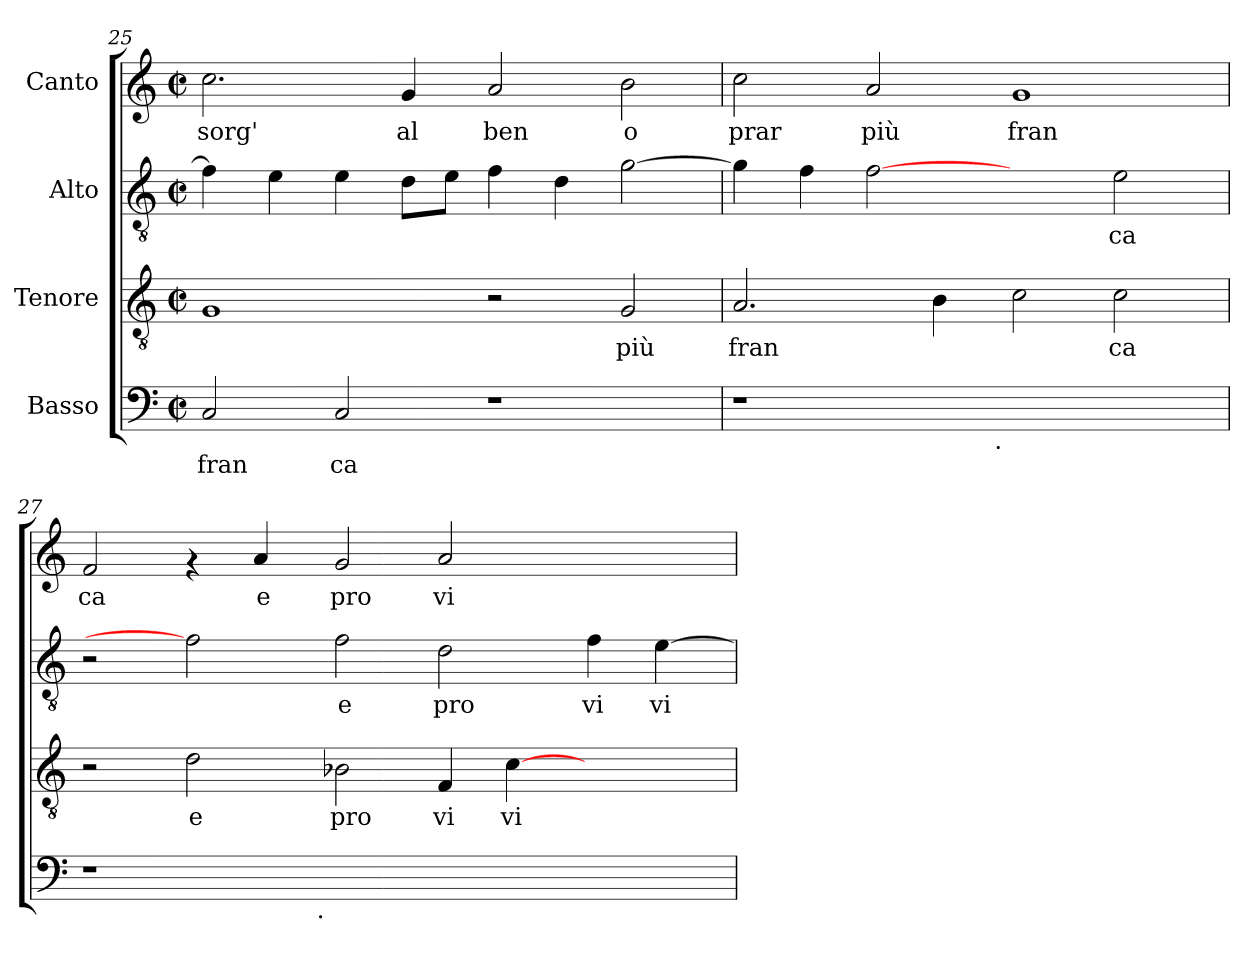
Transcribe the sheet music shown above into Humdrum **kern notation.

**kern	**text	**kern	**text	**kern	**text	**kern	**text
*part4	*part4	*part3	*part3	*part2	*part2	*part1	*part1
*staff4	*staff4	*staff3	*staff3	*staff2	*staff2	*staff1	*staff1
*I"Basso	*	*I"Tenore	*	*I"Alto	*	*I"Canto	*
!!LO:LB:g=z
*clefF4	*	*clefGv2	*	*clefGv2	*	*clefG2	*
*k[]	*	*k[]	*	*k[]	*	*k[]	*
*C:	*	*C:	*	*C:	*	*C:	*
*M2/2	*	*M2/2	*	*M2/2	*	*M2/2	*
*met(c|)	*	*met(c|)	*	*met(c|)	*	*met(c|)	*
=25	=25	=25	=25	=25	=25	=25	=25
!	!LO:LY:b:cj	!	!LO:LY:b:cj	!	!LO:LY:b:cj	!	!LO:LY:b:cj
2C/	fran	1G	.	4f\]	--	2.cc\	sorg'
!	!	!	!	!	!LO:LY:b:cj	!	!
.	.	.	.	4e\	--	.	.
!	!LO:LY:b:cj	!	!	!	!LO:LY:b:cj	!	!
2C/	ca	.	.	4e\	--	.	.
!	!	!	!	!	!LO:LY:b:cj	!	!LO:LY:b:cj
.	.	.	.	8d\L	--	4g/	al
!	!	!	!	!	!LO:LY:b:cj	!	!
.	.	.	.	8e\J	--	.	.
!	!	!	!	!	!LO:LY:b:cj	!	!LO:LY:b:cj
1r	.	2r	.	4f\	--	2a/	ben
!	!	!	!	!	!LO:LY:b:cj	!	!
.	.	.	.	4d\	--	.	.
!	!	!	!LO:LY:b:cj	!	!LO:LY:b:cj	!	!LO:LY:b:cj
.	.	2G/	più	[>2g\	--	2b\	o
=26	=26	=26	=26	=26	=26	=26	=26
!	!	!	!LO:LY:b:cj	!	!LO:LY:b:cj	!	!LO:LY:b:cj
*^	*	*	*	*	*	*	*
1r	2ryy	.	2.A/	fran	4g\]	--	2cc\	prar
!	!	!	!	!	!	!LO:LY:b:cj	!	!
.	.	.	.	.	4f\	--	.	.
!	!	!	!	!	!	!LO:LY:b:cj	!	!LO:LY:b:cj
.	4...ryy	.	.	.	[2f	--	2a/	più
!	!	!	!	!LO:LY:b:cj	!	!	!	!
.	.	.	4B\	.	.	.	.	.
!	!LO:TX:b:t=.	!	!	!	!	!	!	!
.	1ryy	.	.	.	.	.	.	.
!	!	!	!	!LO:LY:b:cj	!	!	!	!LO:LY:b:cj
1ryy	.	.	2c\	.	2ryy	.	1g	fran
!	!	!	!	!LO:LY:b:cj	!	!LO:LY:b:cj	!	!
.	.	.	2c\	ca	2e\	-ca	.	.
.	32ryy	.	.	.	.	.	.	.
=27	=27	=27	=27	=27	=27	=27	=27	=27
!	!	!	!	!	!	!	!	!LO:LY:b:cj
1r	2ryy	.	2r	.	2r	.	2f/	ca
!	!	!	!	!LO:LY:b:cj	!	!	!	!
.	4...ryy	.	2d\	e	2f]	.	4rf	.
!	!	!	!	!	!	!	!	!LO:LY:b:cj
.	.	.	.	.	.	.	4a/	e
!	!LO:TX:b:t=.	!	!	!	!	!	!	!
.	1ryy	.	.	.	.	.	.	.
!	!	!	!	!LO:LY:b:cj	!	!LO:LY:b:cj	!	!LO:LY:b:cj
1.ryy	.	.	2B-X\	pro	2f\	e	2g/	pro
!	!	!	!	!LO:LY:b:cj	!	!LO:LY:b:cj	!	!LO:LY:b:cj
.	.	.	4F/	vi	2d\	pro	2a/	vi
!	!	!	!	!LO:LY:b:cj	!	!	!	!
.	.	.	[>4c\	vi	.	.	.	.
.	2ryy	.	.	.	.	.	.	.
!	!	!	!	!	!	!LO:LY:b:cj	!	!
.	.	.	2ryy	.	4f\	vi	2ryy	.
!	!	!	!	!	!	!LO:LY:b:cj	!	!
.	.	.	.	.	[>4e\	vi	.	.
.	32ryy	.	.	.	.	.	.	.
*v	*v	*	*	*	*	*	*	*
=	=	=	=	=	=	=	=
*-	*-	*-	*-	*-	*-	*-	*-
